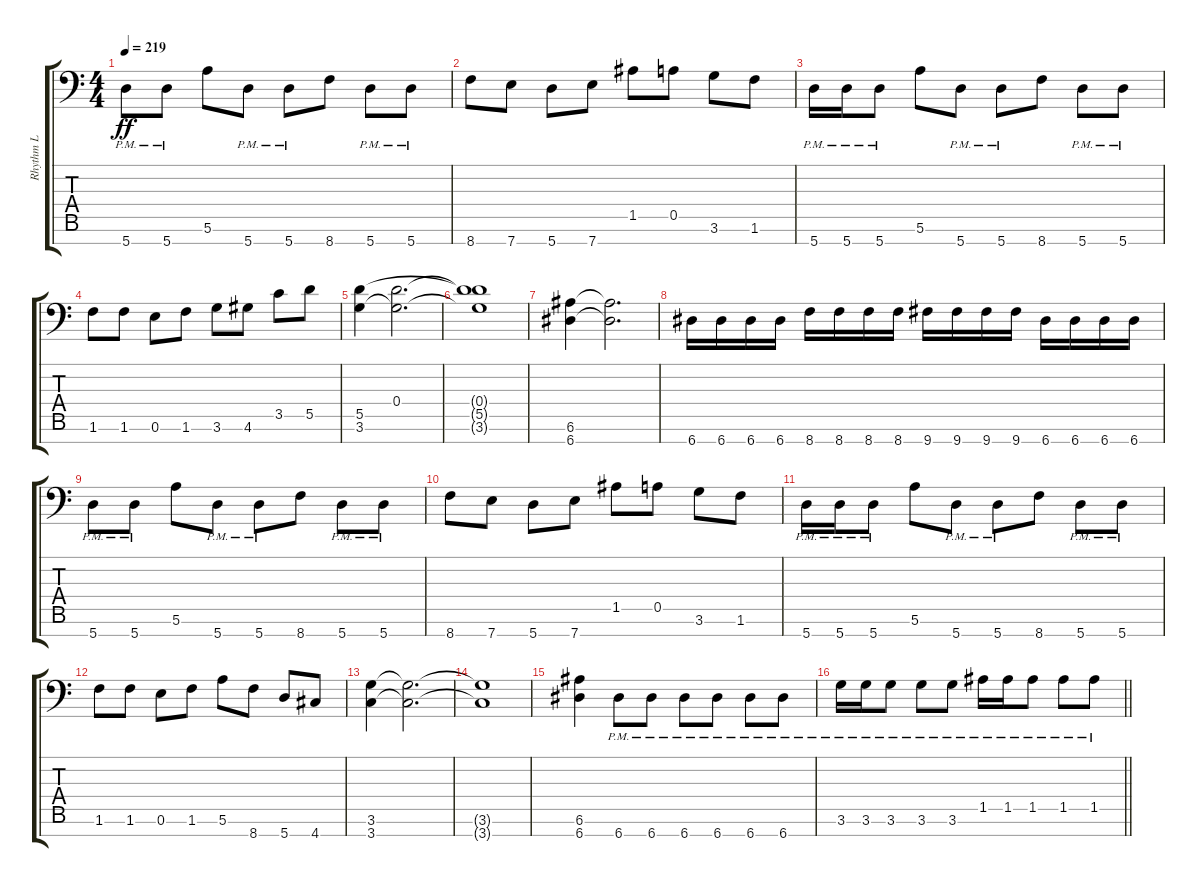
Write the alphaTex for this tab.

\track ("Rhythm L" "Rhythm L") {instrument distortionguitar}
\staff {score tabs}
\tuning (E4 B3 G3 D3 A2 E2 A1) {hide}
\ts (4 4)
\tempo 219
\clef f4
\ks c
5.7{pm}.8{dy ff} 5.7{pm}.8 5.6.8 5.7{pm}.8 5.7{pm}.8 8.7.8 5.7{pm}.8 5.7{pm}.8 |
8.7.8 7.7.8 5.7.8 7.7.8 1.5.8 0.5.8 3.6.8 1.6.8 |
5.7{pm}.16 5.7{pm}.16 5.7{pm}.8 5.6.8 5.7{pm}.8 5.7{pm}.8 8.7.8 5.7{pm}.8 5.7{pm}.8 |
1.6.8 1.6.8 0.6.8 1.6.8 3.6.8 4.6.8 3.5.8 5.5.8 |
(5.5 3.6).4 (0.4 3.6{t}).2{d} |
(0.4{t} 5.5{t} 3.6{t}).1 |
(6.6 6.7).4 (6.6{t} 6.7{t}).2{d} |
6.7.16 6.7.16 6.7.16 6.7.16 8.7.16 8.7.16 8.7.16 8.7.16 9.7.16 9.7.16 9.7.16 9.7.16 6.7.16 6.7.16 6.7.16 6.7.16 |
5.7{pm}.8 5.7{pm}.8 5.6.8 5.7{pm}.8 5.7{pm}.8 8.7.8 5.7{pm}.8 5.7{pm}.8 |
8.7.8 7.7.8 5.7.8 7.7.8 1.5.8 0.5.8 3.6.8 1.6.8 |
5.7{pm}.16 5.7{pm}.16 5.7{pm}.8 5.6.8 5.7{pm}.8 5.7{pm}.8 8.7.8 5.7{pm}.8 5.7{pm}.8 |
1.6.8 1.6.8 0.6.8 1.6.8 5.6.8 8.7.8 5.7.8 4.7.8 |
(3.6 3.7).4 (3.6{t} 3.7{t}).2{d} |
(3.6{t} 3.7{t}).1 |
(6.6 6.7).4 6.7{pm}.8 6.7{pm}.8 6.7{pm}.8 6.7{pm}.8 6.7{pm}.8 6.7{pm}.8 |
\barLineRight lightlight
3.6{pm}.16 3.6{pm}.16 3.6{pm}.8 3.6{pm}.8 3.6{pm}.8 1.5{pm}.16 1.5{pm}.16 1.5{pm}.8 1.5{pm}.8 1.5{pm}.8
